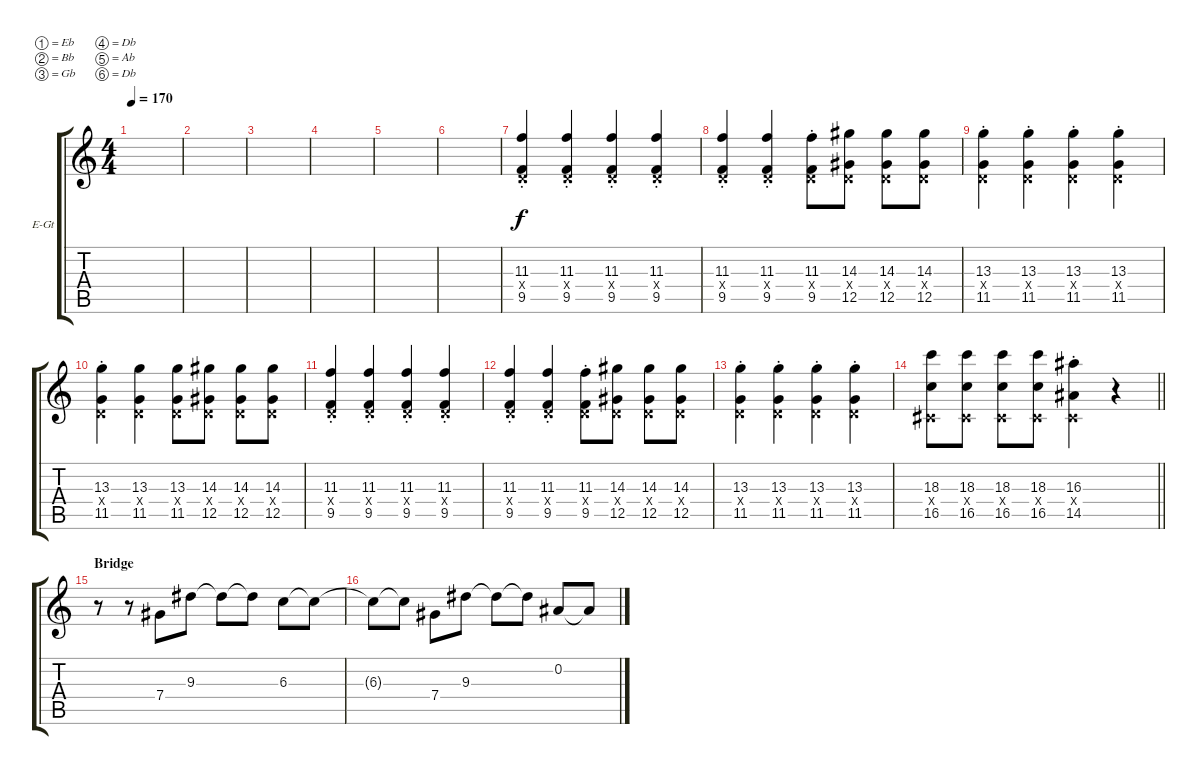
\bracketExtendMode groupsimilarinstruments
\firstSystemTrackNameOrientation horizontal
\otherSystemsTrackNameOrientation horizontal
\track ("Rhythm" "E-Gt") {instrument distortionguitar}
\staff {score tabs}
\tuning (Eb4 Bb3 Gb3 Db3 Ab2 Db2)
\ts (4 4)
\tempo 170
\clef g2
\ks c
|
|
|
|
|
|
(11.3{st} 1.4{x} 9.5{st}).4 (11.3{st} 1.4{x} 9.5{st}).4 (11.3{st} 1.4{x} 9.5{st}).4 (11.3{st} 1.4{x} 9.5{st}).4 |
(11.3{st} 1.4{x} 9.5{st}).4 (11.3{st} 1.4{x} 9.5{st}).4 (11.3{st} 1.4{x} 9.5{st}).8 (14.3 1.4{x} 12.5).8 (14.3 1.4{x} 12.5).8 (14.3 1.4{x} 12.5).8 |
(13.3{st} 1.4{x} 11.5{st}).4 (13.3{st} 1.4{x} 11.5{st}).4 (13.3{st} 1.4{x} 11.5{st}).4 (13.3{st} 1.4{x} 11.5{st}).4 |
(13.3{st} 1.4{x} 11.5{st}).4 (13.3 1.4{x} 11.5).4 (13.3 1.4{x} 11.5).8 (14.3 1.4{x} 12.5).8 (14.3 1.4{x} 12.5).8 (14.3 1.4{x} 12.5).8 |
(11.3{st} 1.4{x} 9.5{st}).4 (11.3{st} 1.4{x} 9.5{st}).4 (11.3{st} 1.4{x} 9.5{st}).4 (11.3{st} 1.4{x} 9.5{st}).4 |
(11.3{st} 1.4{x} 9.5{st}).4 (11.3{st} 1.4{x} 9.5{st}).4 (11.3{st} 1.4{x} 9.5{st}).8 (14.3 1.4{x} 12.5).8 (14.3 1.4{x} 12.5).8 (14.3 1.4{x} 12.5).8 |
(13.3{st} 1.4{x} 11.5{st}).4 (13.3{st} 1.4{x} 11.5{st}).4 (13.3{st} 1.4{x} 11.5{st}).4 (13.3{st} 1.4{x} 11.5{st}).4 |
\barLineRight lightlight
(18.3 16.5 0.4{x}).8 (18.3 16.5 0.4{x}).8 (18.3 16.5 0.4{x}).8 (18.3 16.5 0.4{x}).8 (16.3{st} 14.5{st} 0.4{x}).4 r.4 |
\section ("" "Bridge")
r.8 r.8 7.4.8 9.3.8 9.3{t}.8 9.3{t}.8 6.3.8 6.3{t}.8 |
6.3{t}.8 6.3{t}.8 7.4.8 9.3.8 9.3{t}.8 9.3{t}.8 0.2.8 0.2{t}.8
